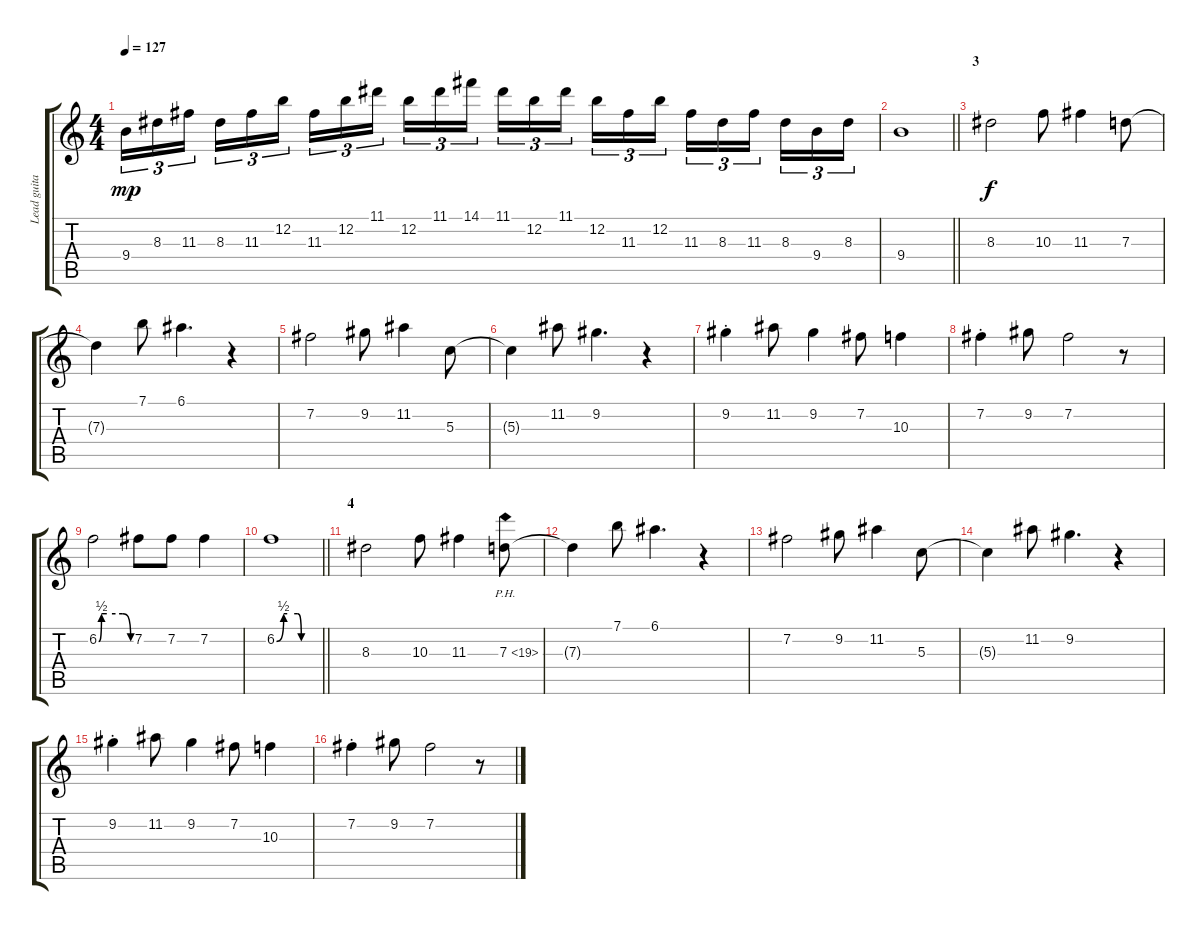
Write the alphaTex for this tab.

\track ("Lead guitar" "Lead guita") {instrument distortionguitar}
\staff {score tabs}
\tuning (E4 B3 G3 D3 A2 E2) {hide}
\ts (4 4)
\tempo 127
\clef g2
\ks c
9.4.16{tu (3 2) dy mp} 8.3.16{tu (3 2)} 11.3.16{tu (3 2) beam splitsecondary} 8.3.16{tu (3 2)} 11.3.16{tu (3 2)} 12.2.16{tu (3 2)} 11.3.16{tu (3 2)} 12.2.16{tu (3 2)} 11.1.16{tu (3 2) beam splitsecondary} 12.2.16{tu (3 2)} 11.1.16{tu (3 2)} 14.1.16{tu (3 2)} 11.1.16{tu (3 2)} 12.2.16{tu (3 2)} 11.1.16{tu (3 2) beam splitsecondary} 12.2.16{tu (3 2)} 11.3.16{tu (3 2)} 12.2.16{tu (3 2)} 11.3.16{tu (3 2)} 8.3.16{tu (3 2)} 11.3.16{tu (3 2) beam splitsecondary} 8.3.16{tu (3 2)} 9.4.16{tu (3 2)} 8.3.16{tu (3 2)} |
\barLineRight lightlight
9.4.1 |
\section ("" "3")
8.3.2{dy f} 10.3.8 11.3.4 7.3.8 |
7.3{t}.4 7.1.8 6.1.4{d} r.4 |
7.2.2 9.2.8 11.2.4 5.3.8 |
5.3{t}.4 11.2.8 9.2.4{d} r.4 |
9.2{st}.4 11.2.8 9.2.4 7.2.8 10.3.4 |
7.2{st}.4 9.2.8 7.2.2 r.8 |
6.2{be (custom 0 0 5 2 15 2 45 2 60 0)}.2 7.2.8 7.2.8 7.2.4 |
\barLineRight lightlight
6.2{be (custom 0 0 10 2 15 2 30 2 35 0 45 0 60 0)}.1 |
\section ("" "4")
8.3.2 10.3.8 11.3.4 7.3{ph 12}.8 |
7.3{t}.4 7.1.8 6.1.4{d} r.4 |
7.2.2 9.2.8 11.2.4 5.3.8 |
5.3{t}.4 11.2.8 9.2.4{d} r.4 |
9.2{st}.4 11.2.8 9.2.4 7.2.8 10.3.4 |
7.2{st}.4 9.2.8 7.2.2 r.8
